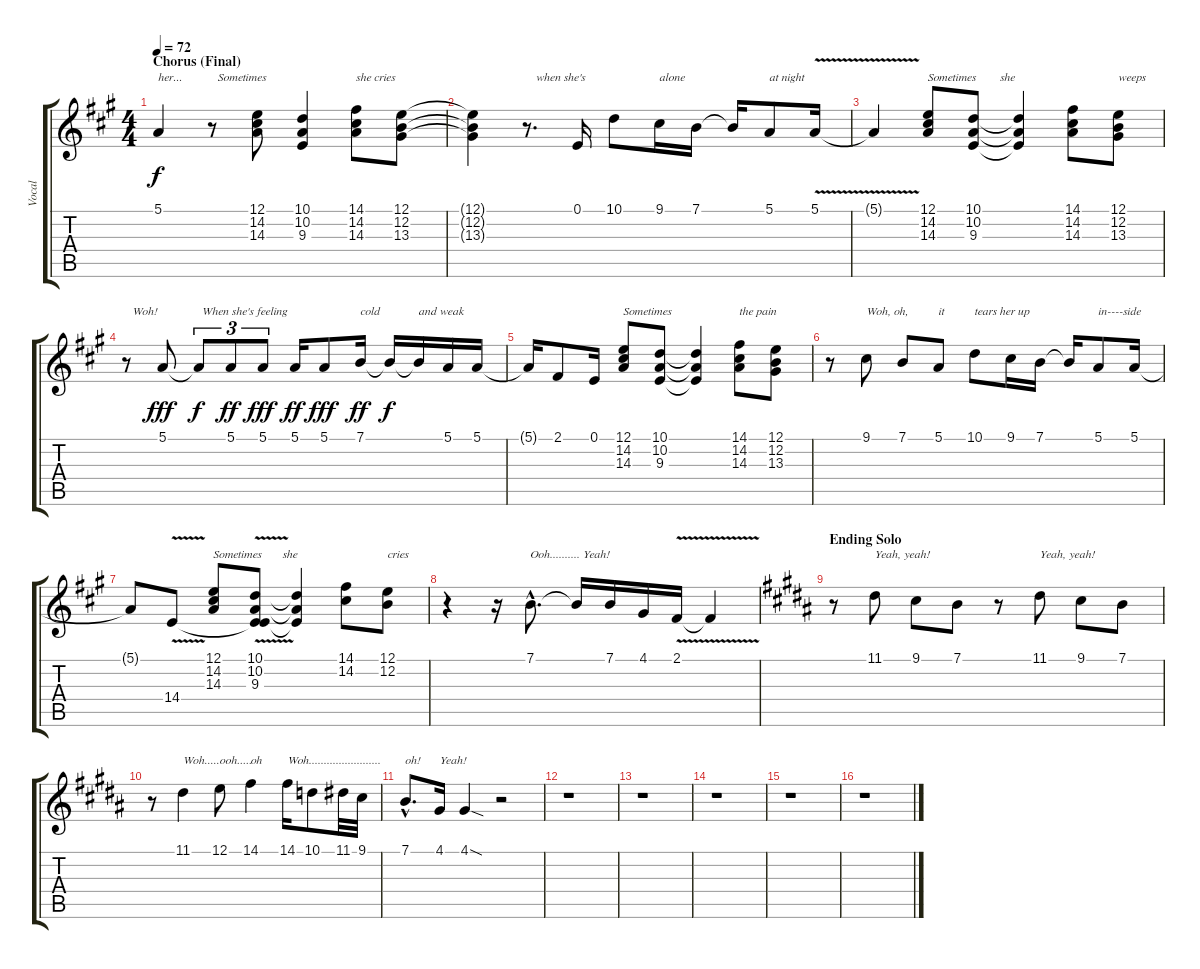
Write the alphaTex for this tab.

\track ("Vocal" "Vocal") {instrument clarinet}
\staff {score tabs}
\tuning (E4 B3 G3 D3 A2 E2) {hide}
\ts (4 4)
\section ("" "Chorus (Final)")
\tempo 72
\clef g2
\ks a
5.1.4{txt "her..." dy f} r.8{txt "  Sometimes"} (12.1 14.2 14.3).8 (10.1 10.2 9.3).4 (14.1 14.2 14.3).8{txt "she cries"} (12.1 12.2 13.3).8 |
(12.1{t} 12.2{t} 13.3{t}).4 r.8{d txt "   when she's"} 0.1.16 10.1.8 9.1.16{txt "alone"} 7.1.16 7.1{t}.16 5.1.8{txt "at night"} 5.1{v}.16 |
5.1{t}.4 (12.1 14.2 14.3).8{txt "Sometimes        she"} (10.1 10.2 9.3).8 (10.1{t} 10.2{t} 9.3{t}).4 (14.1 14.2 14.3).8 (12.1 12.2 13.3).8{txt "weeps"} |
r.8{txt "  Woh!"} 5.1.8{dy fff} 5.1{t}.8{tu (3 2) txt " When she's feeling" dy f} 5.1.8{tu (3 2) dy ff} 5.1.8{tu (3 2) dy fff} 5.1.16{dy ff} 5.1.8{dy fff} 7.1.16{txt "cold" dy ff} 7.1{t}.16{dy f} 7.1{t}.16{txt "and weak"} 5.1.16 5.1.16 |
5.1{t}.16 2.1.8 0.1.16 (12.1 14.2 14.3).8{txt "Sometimes"} (10.1 10.2 9.3).8 (10.1{t} 10.2{t} 9.3{t}).4 (14.1 14.2 14.3).8{txt "the pain"} (12.1 12.2 13.3).8 |
r.8 9.1.8{txt "Woh, oh,"} 7.1.8 5.1.8{txt "it"} 10.1.8{txt "tears her up"} 9.1.16 7.1.16 7.1{t}.16 5.1.8{txt "in----side"} 5.1.16 |
5.1{t}.8 14.4{v}.8 (12.1 14.2 14.3).8{txt "Sometimes       she"} (10.1 10.2 9.3 14.4{t}).8 (10.1{t} 10.2{t} 9.3{t}).4 (14.1 14.2).8 (12.1 12.2).8{txt "cries"} |
r.4 r.16 7.1{hac}.8{d txt "Ooh.......... Yeah!"} 7.1{t}.16 7.1.16 4.1.16 2.1{v}.16 2.1{t}.4 |
\section ("" "Ending Solo")
\ks b
r.8 11.1.8{txt "Yeah, yeah!"} 9.1.8 7.1.8 r.8 11.1.8{txt "Yeah, yeah!"} 9.1.8 7.1.8 |
r.8 11.1.4{txt "Woh....."} 12.1.8{txt "ooh....."} 14.1.4{txt "oh"} 14.1.16{txt "Woh........................"} 10.1.8 11.1.32 9.1.32 |
7.1{hac}.8{d txt "oh!"} 4.1.16{txt "Yeah!"} 4.1{sod}.4 r.2 |
r.1 |
r.1 |
r.1 |
r.1 |
r.1
